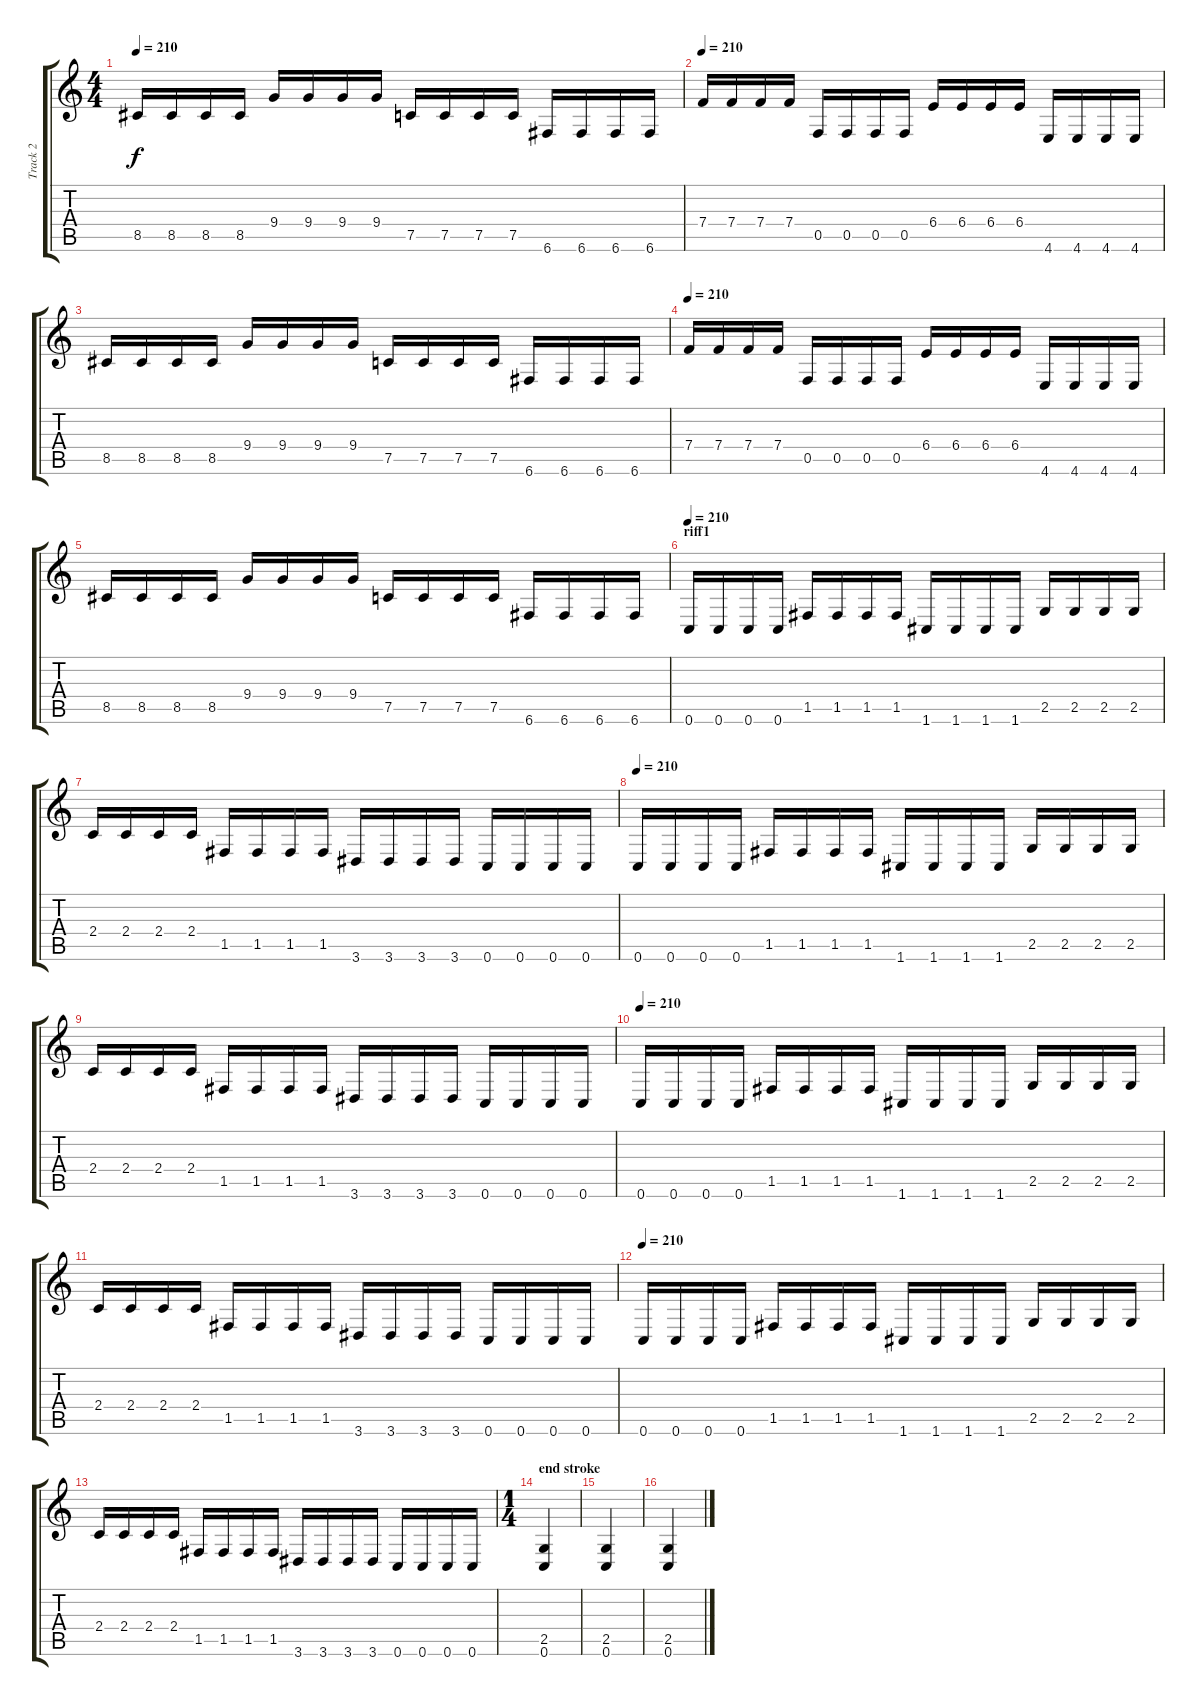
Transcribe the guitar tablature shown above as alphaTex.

\track ("Track 2" "Track 2") {instrument distortionguitar}
\staff {score tabs}
\tuning (C4 G3 Eb3 Bb2 F2 C2) {hide}
\ts (4 4)
\tempo 210
\clef g2
\ks c
8.5.16{dy f} 8.5.16 8.5.16 8.5.16 9.4.16 9.4.16 9.4.16 9.4.16 7.5.16 7.5.16 7.5.16 7.5.16 6.6.16 6.6.16 6.6.16 6.6.16 |
\tempo 210
7.4.16 7.4.16 7.4.16 7.4.16 0.5.16 0.5.16 0.5.16 0.5.16 6.4.16 6.4.16 6.4.16 6.4.16 4.6.16 4.6.16 4.6.16 4.6.16 |
8.5.16 8.5.16 8.5.16 8.5.16 9.4.16 9.4.16 9.4.16 9.4.16 7.5.16 7.5.16 7.5.16 7.5.16 6.6.16 6.6.16 6.6.16 6.6.16 |
\tempo 210
7.4.16 7.4.16 7.4.16 7.4.16 0.5.16 0.5.16 0.5.16 0.5.16 6.4.16 6.4.16 6.4.16 6.4.16 4.6.16 4.6.16 4.6.16 4.6.16 |
8.5.16 8.5.16 8.5.16 8.5.16 9.4.16 9.4.16 9.4.16 9.4.16 7.5.16 7.5.16 7.5.16 7.5.16 6.6.16 6.6.16 6.6.16 6.6.16 |
\section ("" "riff1")
\tempo 210
0.6.16 0.6.16 0.6.16 0.6.16 1.5.16 1.5.16 1.5.16 1.5.16 1.6.16 1.6.16 1.6.16 1.6.16 2.5.16 2.5.16 2.5.16 2.5.16 |
2.4.16 2.4.16 2.4.16 2.4.16 1.5.16 1.5.16 1.5.16 1.5.16 3.6.16 3.6.16 3.6.16 3.6.16 0.6.16 0.6.16 0.6.16 0.6.16 |
\tempo 210
0.6.16 0.6.16 0.6.16 0.6.16 1.5.16 1.5.16 1.5.16 1.5.16 1.6.16 1.6.16 1.6.16 1.6.16 2.5.16 2.5.16 2.5.16 2.5.16 |
2.4.16 2.4.16 2.4.16 2.4.16 1.5.16 1.5.16 1.5.16 1.5.16 3.6.16 3.6.16 3.6.16 3.6.16 0.6.16 0.6.16 0.6.16 0.6.16 |
\tempo 210
0.6.16 0.6.16 0.6.16 0.6.16 1.5.16 1.5.16 1.5.16 1.5.16 1.6.16 1.6.16 1.6.16 1.6.16 2.5.16 2.5.16 2.5.16 2.5.16 |
2.4.16 2.4.16 2.4.16 2.4.16 1.5.16 1.5.16 1.5.16 1.5.16 3.6.16 3.6.16 3.6.16 3.6.16 0.6.16 0.6.16 0.6.16 0.6.16 |
\tempo 210
0.6.16 0.6.16 0.6.16 0.6.16 1.5.16 1.5.16 1.5.16 1.5.16 1.6.16 1.6.16 1.6.16 1.6.16 2.5.16 2.5.16 2.5.16 2.5.16 |
2.4.16 2.4.16 2.4.16 2.4.16 1.5.16 1.5.16 1.5.16 1.5.16 3.6.16 3.6.16 3.6.16 3.6.16 0.6.16 0.6.16 0.6.16 0.6.16 |
\ts (1 4)
\section ("" "end stroke")
(2.5 0.6).4 |
(2.5 0.6).4 |
(2.5 0.6).4
